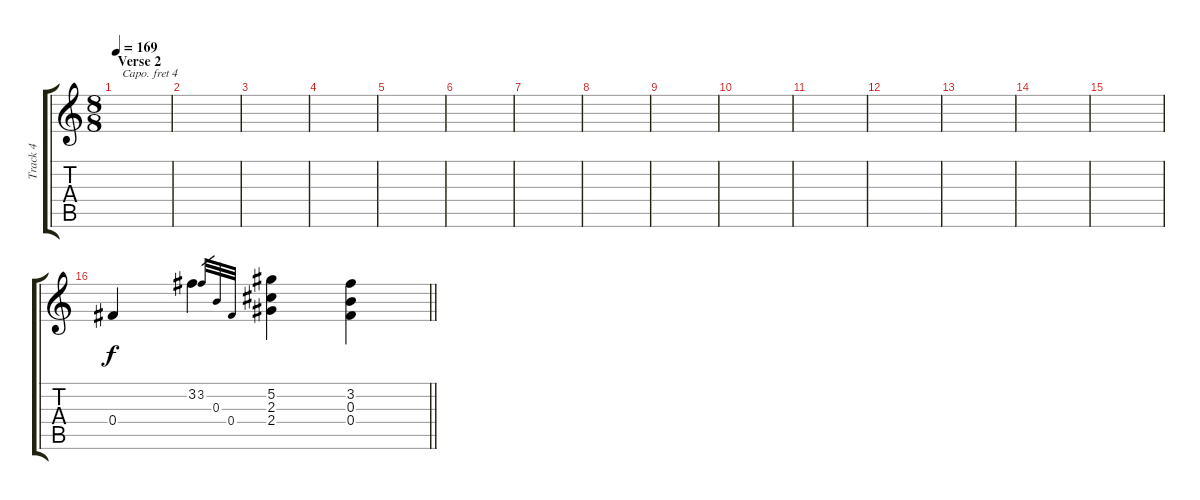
\track ("Track 4" "Track 4") {instrument overdrivenguitar}
\staff {score tabs}
\capo 4
\tuning (E4 B3 G3 D3 A2 E2) {hide}
\ts (8 8)
\section ("" "Verse 2")
\tempo 169
\clef g2
\ks c
|
|
|
|
|
|
|
|
|
|
|
|
|
|
|
\barLineRight lightlight
0.4.4{volume 8 balance 2 instrument tremolostrings} 3.2.4 3.2.32{gr} 0.3.32{gr} 0.4.32{gr} (5.2 2.3 2.4).4 (3.2 0.3 0.4).4
